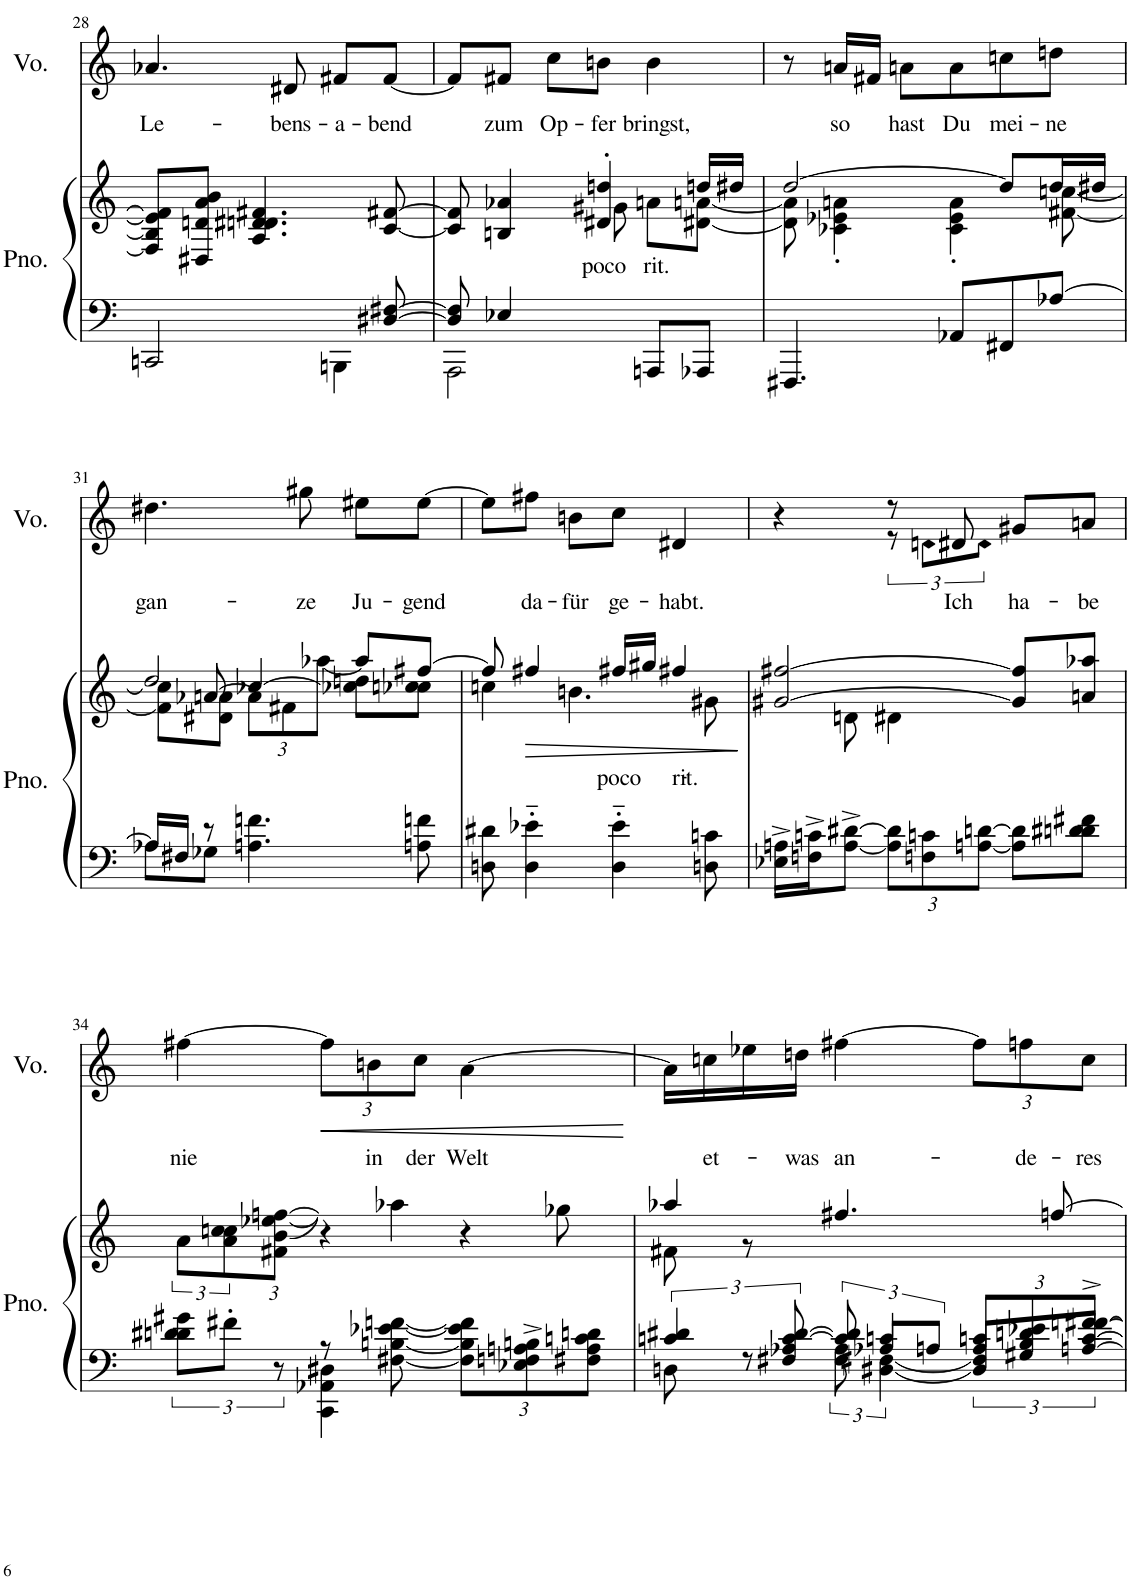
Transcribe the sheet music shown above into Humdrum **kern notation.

**kern	**kern	**text	**kern	**text	**dynam
*part2	*part2	*part2	*part1	*part1	*part1
*staff3	*staff2	*staff2	*staff1	*staff1	*staff1
*I"Piano	*	*	*I"Voz	*	*
*I'Pno.	*	*	*I'Vo.	*	*
!!LO:PB:g=z
*clefF4	*clefG2	*	*clefG2	*	*
*k[]	*k[]	*	*k[]	*	*
*M3/4	*M3/4	*	*M3/4	*	*
=28	=28	=28	=28	=28	=28
*^	*	*	*	*	*
!	!	!	!	!	!LO:LY:b	!
2CCn/	2ryy	8F#/] 8B/] 8e-/] 8f/]L	.	4.a-X/	Le-	.
.	.	8D#X/ 8dn/ 8a/ 8b/J	.	.	.	.
.	.	4.A/ 4.dn/ 4.d#X/ 4.f#X/	.	.	.	.
!	!	!	!	!	!LO:LY:b	!
.	.	.	.	8d#X/	-bens-	.
!	!	!	!	!	!LO:LY:b	!
8ryy	4BBBn\	.	.	8f#X/L	-a-	.
!	!	!	!	!	!LO:LY:b	!
[8D#X/ [8F#X/	.	[8c/ [8f#X/	.	[8f#/J	-bend	.
=29	=29	=29	=29	=29	=29	=29
*	*	*^	*	*	*	*
8D#/] 8F#/]	2AAA\	8c/] 8f#/]	4.ryy	.	8f#/L]	.	.
!	!	!	!	!	!	!LO:LY:b	!
4E-X/	.	4Bn/ 4a-X/	.	.	8f#X/J	zum	.
!	!	!	!	!	!	!LO:LY:b	!
.	.	.	.	.	8cc\L	Op-	.
!	!	!	!	!LO:LY:b	!	!LO:LY:b	!
8ryy	.	4d#X/' 4ddn/'	8g#X\	poco	8bn\J	-fer	.
!	!	!	!	!LO:LY:b	!	!LO:LY:b	!
8AAAn/L	4ryy	.	8an\L	rit.	4b\	bringst,	.
8AAA-X/J	.	16ddn/LL	[8d#X\ [8an\J	.	.	.	.
.	.	16dd#X/JJ	.	.	.	.	.
*v	*v	*	*	*	*	*	*
=30	=30	=30	=30	=30	=30	=30
4.FFF#X/	[2dd/	8d#\] 8a\]	.	8r	.	.
!	!	!	!	!	!LO:LY:b	!
.	.	4c-X\' 4e-X\' 4an\'	.	16an/LL	so	.
.	.	.	.	16f#X/JJ	.	.
!	!	!	!	!	!LO:LY:b	!
.	.	.	.	8an\L	hast	.
!	!	!	!	!	!LO:LY:b	!
8AA-X/L	.	4c-\' 4e-\' 4a\'	.	8a\	Du	.
!	!	!	!	!	!LO:LY:b	!
8FF#X/	8dd/L]	.	.	8ccn\	mei-	.
!	!	!	!	!	!LO:LY:b	!
[8A-X/J	16dd/L	[8f#X\ [8ccn\	.	8ddn\J	-ne	.
.	16dd#X/JJ	.	.	.	.	.
!!LO:LB:g=z
=31	=31	=31	=31	=31	=31	=31
*^	*	*^	*	*	*	*
!	!	!	!	!	!	!	!LO:LY:b	!
16A-/LL]	8A-X\L	8ryy	8f#\] 8cc\]L	2dd/	.	4.dd#X\	gan-	.
16F#X/JJ	.	.	.	.	.	.	.	.
8r	8G-X\J	[8a-X/	8d#X\ 8an\J	.	.	.	.	.
*	*	*Xbrackettup	*	*	*	*	*	*
4.An\ 4.fn\	2ryy	12a-\L]	[4cc-X/	.	.	.	.	.
.	.	12f#X\	.	.	.	.	.	.
!	!	!	!	!	!	!	!LO:LY:b	!
.	.	.	.	.	.	8gg#X\	-ze	.
.	.	[12aa-X\J	.	.	.	.	.	.
!	!	!	!	!	!	!	!LO:LY:b	!
.	.	8aa-/L]	8cc-X\] 8ddn\L	4ryy	.	8ee#X\L	Ju-	.
!	!	!	!	!	!	!	!LO:LY:b	!
8An\ 8fn\	.	[8ff#X/J	8cc-X\ 8ccn\J	.	.	[8ee#\J	-gend	.
*v	*v	*	*	*	*	*	*	*
*	*	*v	*v	*	*	*	*
=32	=32	=32	=32	=32	=32	=32
8Dn\ 8d#X\	8ff#/]	4ccn\	.	8ee#\L]	.	.
!	!	!	!	!	!LO:LY:b	!
4D\'~ 4e-X\'~	4ff#X/	.	.	8ff#X\J	da-	.
!	!	!	!	!	!LO:LY:b	!
.	.	4.bn\	.	8bn\L	-für	.
!	!	!	!LO:LY:b	!	!LO:LY:b	!
4D\'~ 4e-\'~	16ff#X/LL	.	poco	8cc\J	ge-	.
.	16gg#X/JJ	.	.	.	.	.
!	!	!	!LO:LY:b	!	!LO:LY:b	!
.	4ff#X/	.	rit.-	4d#X/	-habt.	.
8Dn\ 8cn\	.	8g#X\	.	.	.	.
=33	=33	=33	=33	=33	=33	=33
*	*	*	*	*^	*	*
16E-X\^ 16An\^LL	[2g#X/ [2ff#X/	8ryy	.	4r	4ryy	.	.
16Fn\^ 16cn\^J	.	.	.	.	.	.	.
[8A\^ [8d#X\^J	.	8dn\	.	.	.	.	.
*Xbrackettup	*	*	*	*	*	*	*
12A\] 12d#\]L	.	4d#X\	.	8r	12r	.	.
12Fn\ 12cn\	.	.	.	.	12dn\L	.	.
!	!	!	!	!	!	!LO:LY:b	!
.	.	.	.	8d#X/	.	Ich	.
[12An\ [12dn\J	.	.	.	.	12d#\J	.	.
!	!	!	!	!	!	!LO:LY:b	!
8A\] 8d\]L	8g#/] 8ff#/]L	4ryy	.	8g#X/L	4ryy	ha-	.
!	!	!	!	!	!	!LO:LY:b	!
8dn\ 8d#X\ 8f#X\J	8an/ 8aa-X/J	.	.	8an/J	.	-be	.
*	*v	*v	*	*	*	*	*
*	*	*	*v	*v	*	*
!!LO:LB:g=z
=34	=34	=34	=34	=34	=34
*brackettup	*brackettup	*	*	*	*
*^	*	*	*	*	*
!	!	!	!	!	!LO:LY:b	!
12dn\ 12d#X\ 12g#X\L	4ryy	12a\L	.	[4ff#X\	nie	.
12f#X'\J	.	12a\ 12ccn\ 12cc\	.	.	.	.
12r	.	12f#X\ [12b\ [12ee-X\ [12ffn\J	.	.	.	.
*	*	*	*	*Xbrackettup	*	*
!	!	!	!	!	!	!LO:HP:b
8r	4CC\ 4AA-X\ 4D#X\	4r	.	12ff#\L]	.	<
!	!	!	!	!	!LO:LY:b	!
.	.	.	.	12bn\	in	.
[8F#X\ [8Bn\ [8e-X\ [8fn\	.	.	.	.	.	.
!	!	!	!	!	!LO:LY:b	!
.	.	.	.	12cc\J	der	.
*Xbrackettup	*	*	*	*	*	*
!	!	!	!	!	!LO:LY:b	!
12F#\] 12B\] 12e-\] 12f\]L	4.ryy	4aa-X\	.	[4a\	Welt	.
12E-X\^ 12Fn\^ 12An\^ 12Bn\^	.	.	.	.	.	.
12F#X\ 12A\ 12cn\ 12dn\J	.	.	.	.	.	.
4.ryy	.	4r	.	4.ryy	.	[
.	4ryy	.	.	.	.	.
.	.	8gg-X\	.	.	.	.
*v	*v	*	*	*	*	*
=35	=35	=35	=35	=35	=35
*brackettup	*	*	*	*	*
*^	*^	*	*	*	*
*	*^	*	*	*	*	*	*
6cn/ 6d#X/	3ryy	8Dn\	4aa-X/	8f#X\	.	16a\LL]	.	.
!	!	!	!	!	!	!	!LO:LY:b	!
.	.	.	.	.	.	16ccn\	et-	.
.	.	8r	.	8r	.	16ee-X\	.	.
12F#X/ 12A-X/ [12c/ [12d#/	.	.	.	.	.	.	.	.
!	!	!	!	!	!	!	!LO:LY:b	!
.	.	.	.	.	.	16ddn\JJ	-was	.
!	!	!	!	!	!	!	!LO:LY:b	!
12c/] 12d#/]	.	12F#\ 12A-\	4.ff#X/	2ryy	.	[4ff#X\	an-	.
12A-X/L	4cn/	[4D#X\ [4F#X\	.	.	.	.	.	.
12An/J	.	.	.	.	.	.	.	.
*Xbrackettup	*	*	*	*	*	*	*	*
12A/ 12cn/L	.	.	.	.	.	12ff#\L]	.	.
!	!	!	!	!	!	!	!LO:LY:b	!
12dn/ 12e-X/	6ryy	12G#X/ 12B/	.	.	.	12ffn\	-de-	.
.	.	.	[8ffn/	.	.	.	.	.
!	!	!	!	!	!	!	!LO:LY:b	!
[12fn/^ [12f#X/^J	.	[12An/ [12c/J	.	.	.	12cc\J	-res	.
*v	*v	*v	*	*	*	*	*	*
*	*v	*v	*	*	*	*
=	=	=	=	=	=
*-	*-	*-	*-	*-	*-
